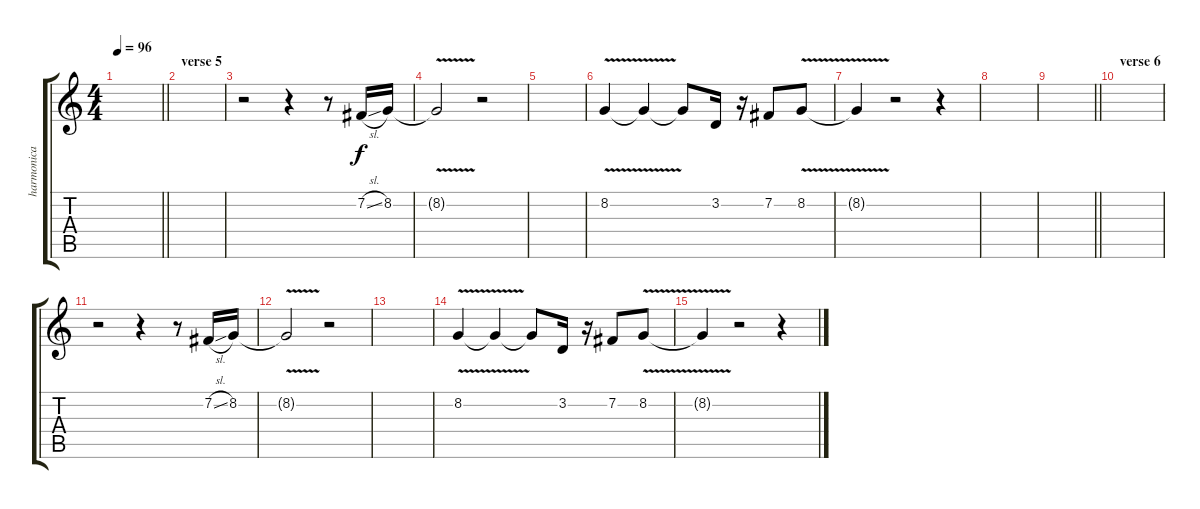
\track ("harmonica" "harmonica") {instrument harmonica}
\staff {score tabs}
\tuning (E4 B3 G3 D3 A2 E2) {hide}
\ts (4 4)
\tempo 96
\clef g2
\barLineRight lightlight
\ks c
|
\section ("" "verse 5")
|
r.2 r.4 r.8 7.2{sl}.16 8.2.16 |
8.2{v t}.2 r.2 |
|
8.2{v}.4 8.2{t}.4 8.2{t}.8 3.2.16 r.16 7.2.8 8.2{v}.8 |
8.2{v t}.4 r.2 r.4 |
|
\barLineRight lightlight
|
\section ("" "verse 6")
|
r.2 r.4 r.8 7.2{sl}.16 8.2.16 |
8.2{v t}.2 r.2 |
|
8.2{v}.4 8.2{t}.4 8.2{t}.8 3.2.16 r.16 7.2.8 8.2{v}.8 |
8.2{v t}.4 r.2 r.4
